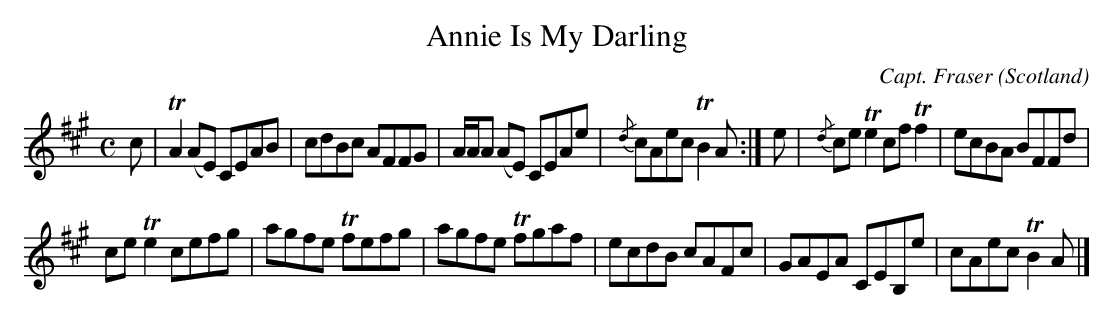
X:1
T:Annie Is My Darling
C:Capt. Fraser
O:Scotland
M:C
L:1/8
K:A
c | TA2 (AE) CEAB | cdBc AFFG | A/2A/2A (AE) CEAe | {/d}cAec TB2 A :| e| {/d}ce Te2 cf Tf2 | ecBA BFFd |
ce Te2 cefg | agfe Tfefg | agfe Tfgaf | ecdB cAFc | GAEA CEB,e | cAec TB2 A |]
